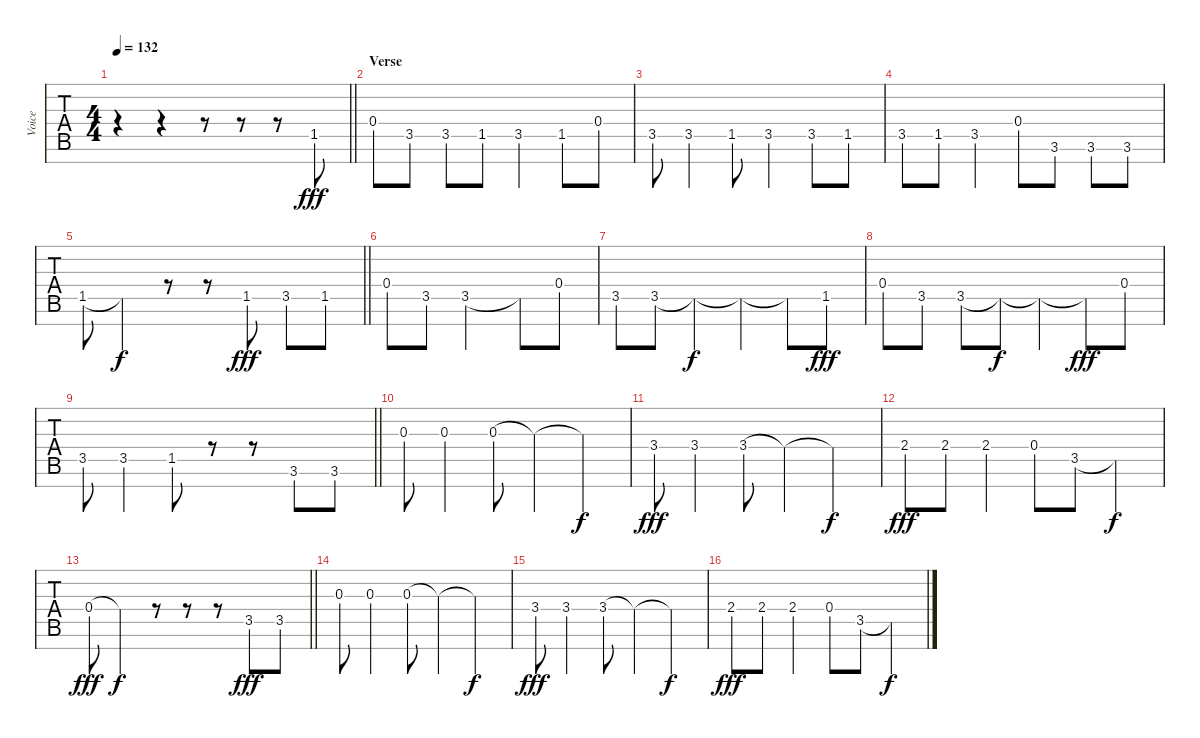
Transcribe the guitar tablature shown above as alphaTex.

\track ("Voice" "Voice") {instrument altosax}
\staff {tabs}
\tuning (E4 B3 G3 D3 A2 E2 B1) {hide}
\ts (4 4)
\tempo 132
\clef g2
\barLineRight lightlight
\ks bb
r.4{dy f} r.4 r.8 r.8 r.8 1.5.8{dy fff} |
\section ("" "Verse")
0.4.8 3.5.8 3.5.8 1.5.8 3.5.4 1.5.8 0.4.8 |
3.5.8 3.5.4 1.5.8 3.5.4 3.5.8 1.5.8 |
3.5.8 1.5.8 3.5.4 0.4.8 3.6.8 3.6.8 3.6.8 |
\barLineRight lightlight
1.5.8 1.5{t}.4{dy f} r.8 r.8 1.5.8{dy fff} 3.5.8 1.5.8 |
0.4.8 3.5.8 3.5.2 3.5{t}.8 0.4.8 |
3.5.8 3.5.8 3.5{t}.4{dy f} 3.5{t}.4 3.5{t}.8 1.5.8{dy fff} |
0.4.8 3.5.8 3.5.8 3.5{t}.8{dy f} 3.5{t}.4 3.5{t}.8{dy fff} 0.4.8 |
\barLineRight lightlight
3.5.8 3.5.4 1.5.8 r.8 r.8 3.6.8 3.6.8 |
0.3.8 0.3.4 0.3.8 0.3{t}.4 0.3{t}.4{dy f} |
3.4.8{dy fff} 3.4.4 3.4.8 3.4{t}.4 3.4{t}.4{dy f} |
2.4.8{dy fff} 2.4.8 2.4.4 0.4.8 3.5.8 3.5{t}.4{dy f} |
\barLineRight lightlight
0.4.8{dy fff} 0.4{t}.4{dy f} r.8 r.8 r.8 3.5.8{dy fff} 3.5.8 |
0.3.8 0.3.4 0.3.8 0.3{t}.4 0.3{t}.4{dy f} |
3.4.8{dy fff} 3.4.4 3.4.8 3.4{t}.4 3.4{t}.4{dy f} |
2.4.8{dy fff} 2.4.8 2.4.4 0.4.8 3.5.8 3.5{t}.4{dy f}
